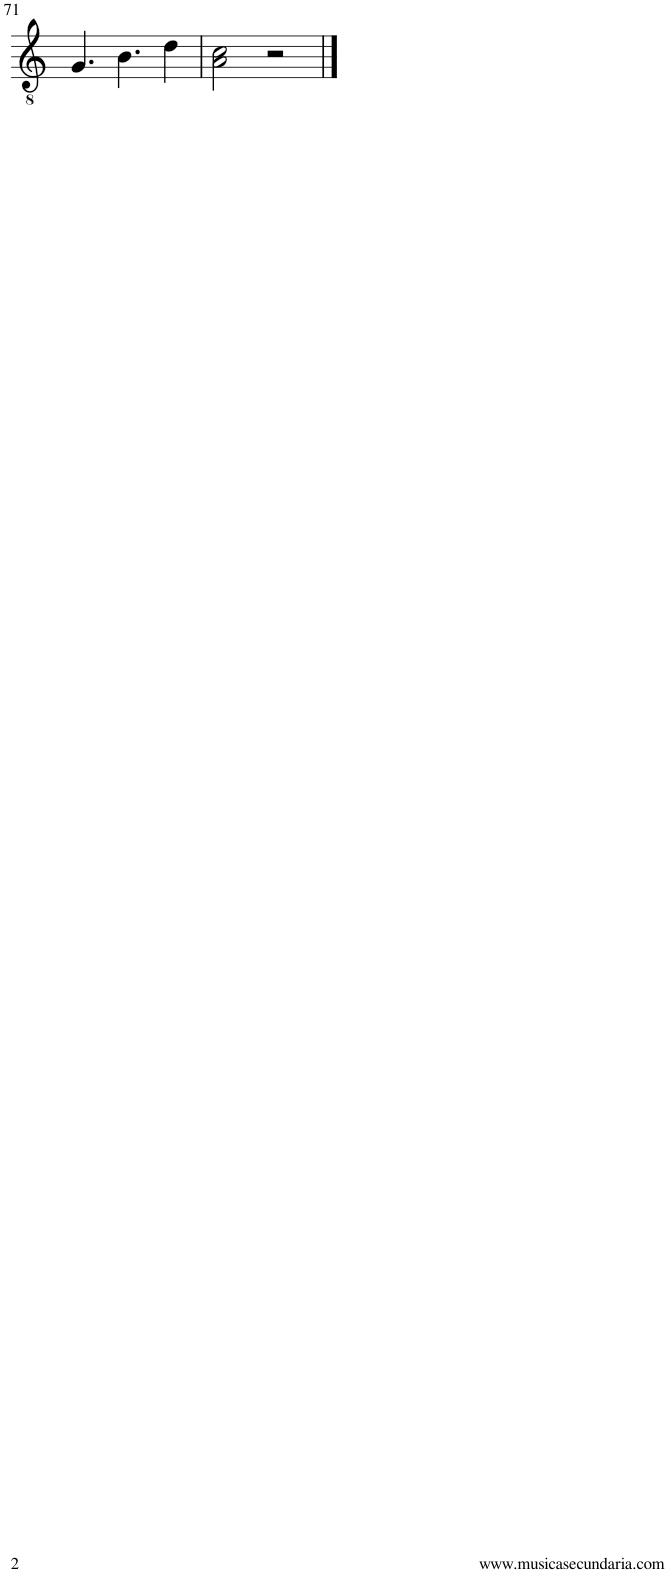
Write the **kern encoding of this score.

**kern
*part1
*staff1
*I"Met Bajo
*I'M.Baj
!!LO:PB:g=z
*clefGv2
*k[]
*M4/4
=71
4.G/
4.B\
4d\
=72
2A\ 2c\
2r
==
*-
